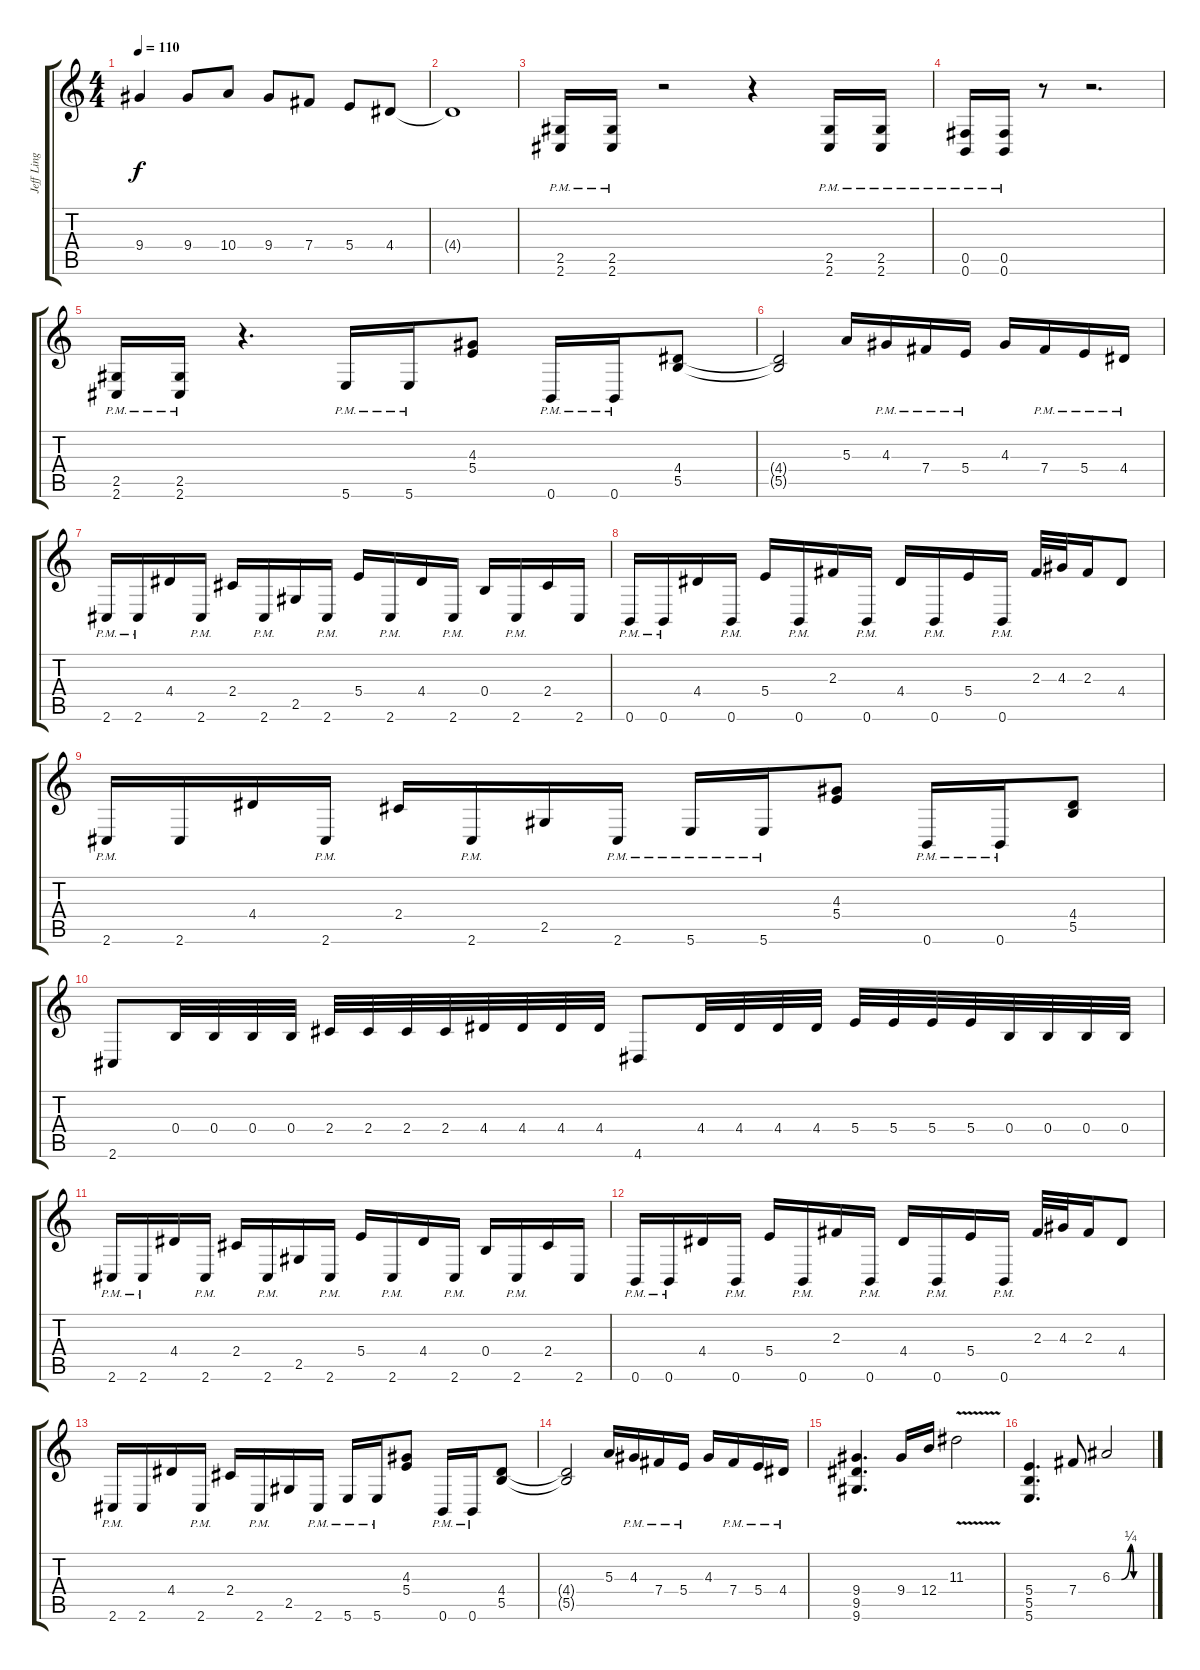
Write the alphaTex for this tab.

\track ("Jeff Ling" "Jeff Ling") {instrument distortionguitar}
\staff {score tabs}
\tuning (Db4 Ab3 E3 B2 Gb2 B1) {hide}
\ts (4 4)
\tempo 110
\clef g2
\ks c
9.4.4{dy f} 9.4.8 10.4.8 9.4.8 7.4.8 5.4.8 4.4.8 |
4.4{t}.1 |
(2.5{pm} 2.6{pm}).16 (2.5{pm} 2.6{pm}).16 r.2 r.4 (2.5{pm} 2.6{pm}).16 (2.5{pm} 2.6{pm}).16 |
(0.5{pm} 0.6{pm}).16 (0.5{pm} 0.6{pm}).16 r.8 r.2{d} |
(2.5{pm} 2.6{pm}).16 (2.5{pm} 2.6{pm}).16 r.4{d} 5.6{pm}.16 5.6{pm}.16 (4.3 5.4).8 0.6{pm}.16 0.6{pm}.16 (4.4 5.5).8 |
(4.4{t} 5.5{t}).2 5.3.16 4.3{pm}.16 7.4{pm}.16 5.4{pm}.16 4.3.16 7.4{pm}.16 5.4{pm}.16 4.4{pm}.16 |
2.6{pm}.16 2.6{pm}.16 4.4.16 2.6{pm}.16 2.4.16 2.6{pm}.16 2.5.16 2.6{pm}.16 5.4.16 2.6{pm}.16 4.4.16 2.6{pm}.16 0.4.16 2.6{pm}.16 2.4.16 2.6.16 |
0.6{pm}.16 0.6{pm}.16 4.4.16 0.6{pm}.16 5.4.16 0.6{pm}.16 2.3.16 0.6{pm}.16 4.4.16 0.6{pm}.16 5.4.16 0.6{pm}.16 2.3.32 4.3.32 2.3.16 4.4.8 |
2.6{pm}.16 2.6.16 4.4.16 2.6{pm}.16 2.4.16 2.6{pm}.16 2.5.16 2.6{pm}.16 5.6{pm}.16 5.6{pm}.16 (4.3 5.4).8 0.6{pm}.16 0.6{pm}.16 (4.4 5.5).8 |
2.6.8 0.4.32 0.4.32 0.4.32 0.4.32 2.4.32 2.4.32 2.4.32 2.4.32 4.4.32 4.4.32 4.4.32 4.4.32 4.6.8 4.4.32 4.4.32 4.4.32 4.4.32 5.4.32 5.4.32 5.4.32 5.4.32 0.4.32 0.4.32 0.4.32 0.4.32 |
2.6{pm}.16 2.6{pm}.16 4.4.16 2.6{pm}.16 2.4.16 2.6{pm}.16 2.5.16 2.6{pm}.16 5.4.16 2.6{pm}.16 4.4.16 2.6{pm}.16 0.4.16 2.6{pm}.16 2.4.16 2.6.16 |
0.6{pm}.16 0.6{pm}.16 4.4.16 0.6{pm}.16 5.4.16 0.6{pm}.16 2.3.16 0.6{pm}.16 4.4.16 0.6{pm}.16 5.4.16 0.6{pm}.16 2.3.32 4.3.32 2.3.16 4.4.8 |
2.6{pm}.16 2.6.16 4.4.16 2.6{pm}.16 2.4.16 2.6{pm}.16 2.5.16 2.6{pm}.16 5.6{pm}.16 5.6{pm}.16 (4.3 5.4).8 0.6{pm}.16 0.6{pm}.16 (4.4 5.5).8 |
(4.4{t} 5.5{t}).2 5.3.16 4.3{pm}.16 7.4{pm}.16 5.4{pm}.16 4.3.16 7.4{pm}.16 5.4{pm}.16 4.4{pm}.16 |
(9.4 9.5 9.6).4{d} 9.4.16 12.4.16 11.3{v}.2 |
(5.4 5.5 5.6).4{d} 7.4.8 6.3{be (custom 0 0 15 0 30 1 35 0 45 0 60 0)}.2
